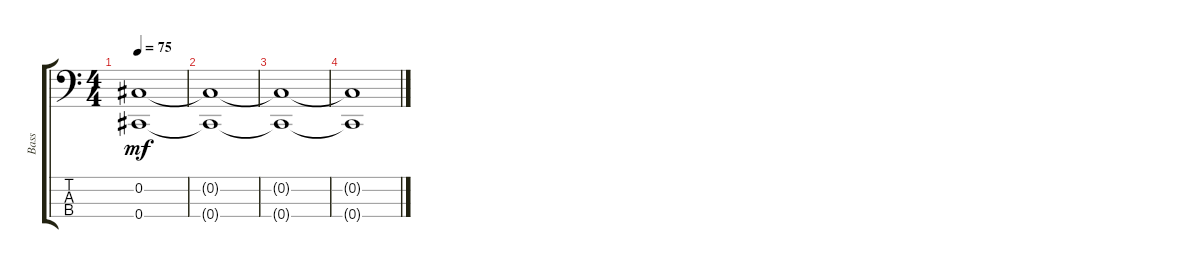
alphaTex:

\track ("Bass" "Bass") {instrument electricbassfinger}
\staff {score tabs}
\tuning (Gb2 Db2 Ab1 Db1) {hide}
\ts (4 4)
\tempo 75
\clef f4
\ks c
(0.2{t} 0.4{t}).1{dy mf} |
(0.2{t} 0.4{t}).1 |
(0.2{t} 0.4{t}).1 |
(0.2{t} 0.4{t}).1
